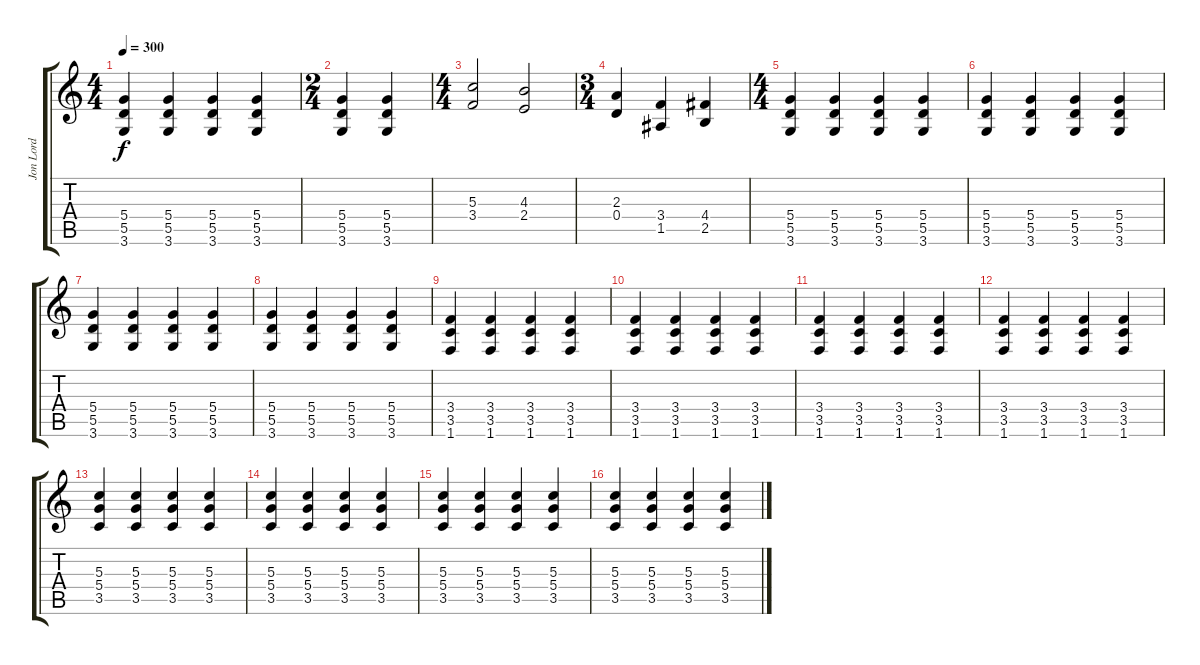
\track ("Jon Lord" "Jon Lord") {instrument electricguitarjazz}
\staff {score tabs}
\tuning (E4 B3 G3 D3 A2 E2) {hide}
\ts (4 4)
\tempo 300
\clef g2
\ks c
(5.4 5.5 3.6).4{dy f} (5.4 5.5 3.6).4 (5.4 5.5 3.6).4 (5.4 5.5 3.6).4 |
\ts (2 4)
(5.4 5.5 3.6).4 (5.4 5.5 3.6).4 |
\ts (4 4)
(5.3 3.4).2 (4.3 2.4).2 |
\ts (3 4)
(2.3 0.4).4 (3.4 1.5).4 (4.4 2.5).4 |
\ts (4 4)
(5.4 5.5 3.6).4 (5.4 5.5 3.6).4 (5.4 5.5 3.6).4 (5.4 5.5 3.6).4 |
(5.4 5.5 3.6).4 (5.4 5.5 3.6).4 (5.4 5.5 3.6).4 (5.4 5.5 3.6).4 |
(5.4 5.5 3.6).4 (5.4 5.5 3.6).4 (5.4 5.5 3.6).4 (5.4 5.5 3.6).4 |
(5.4 5.5 3.6).4 (5.4 5.5 3.6).4 (5.4 5.5 3.6).4 (5.4 5.5 3.6).4 |
(3.4 3.5 1.6).4 (3.4 3.5 1.6).4 (3.4 3.5 1.6).4 (3.4 3.5 1.6).4 |
(3.4 3.5 1.6).4 (3.4 3.5 1.6).4 (3.4 3.5 1.6).4 (3.4 3.5 1.6).4 |
(3.4 3.5 1.6).4 (3.4 3.5 1.6).4 (3.4 3.5 1.6).4 (3.4 3.5 1.6).4 |
(3.4 3.5 1.6).4 (3.4 3.5 1.6).4 (3.4 3.5 1.6).4 (3.4 3.5 1.6).4 |
(5.3 5.4 3.5).4 (5.3 5.4 3.5).4 (5.3 5.4 3.5).4 (5.3 5.4 3.5).4 |
(5.3 5.4 3.5).4 (5.3 5.4 3.5).4 (5.3 5.4 3.5).4 (5.3 5.4 3.5).4 |
(5.3 5.4 3.5).4 (5.3 5.4 3.5).4 (5.3 5.4 3.5).4 (5.3 5.4 3.5).4 |
(5.3 5.4 3.5).4 (5.3 5.4 3.5).4 (5.3 5.4 3.5).4 (5.3 5.4 3.5).4
